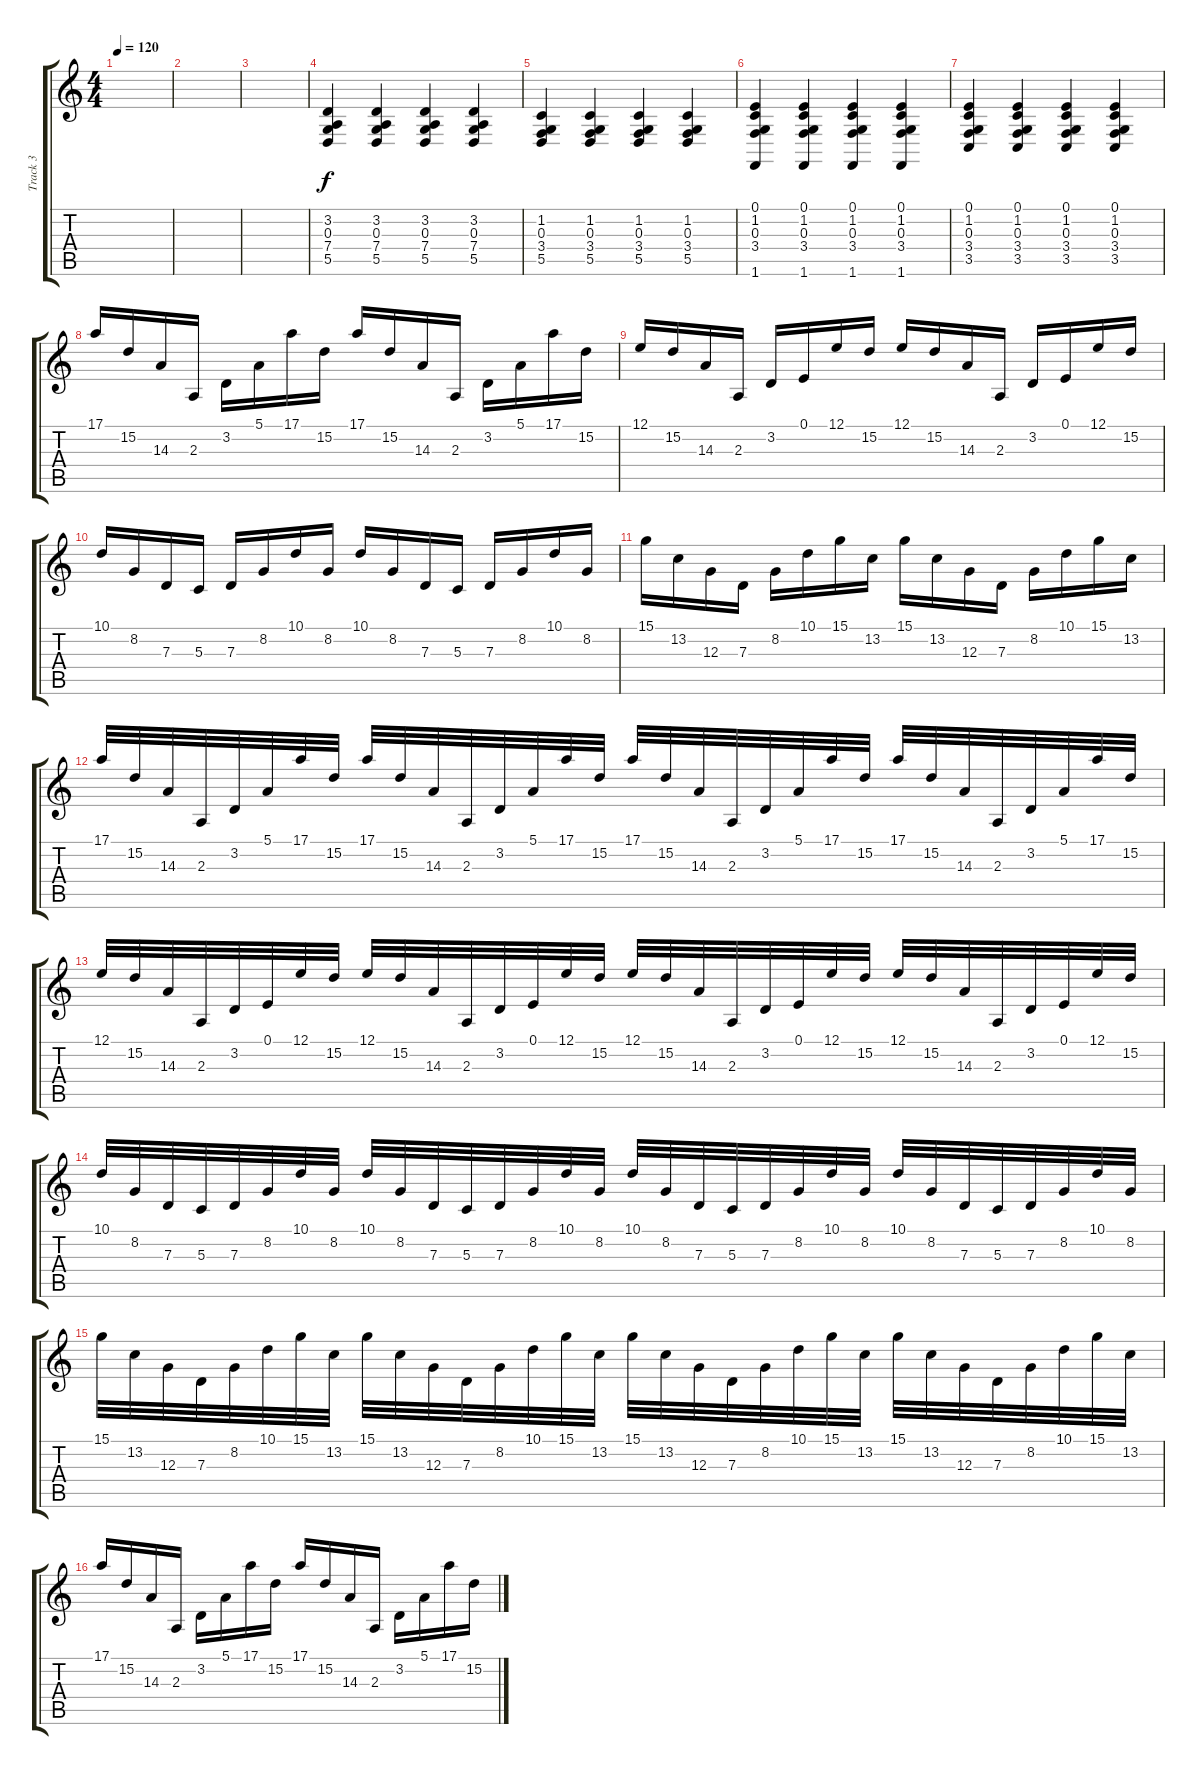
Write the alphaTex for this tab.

\track ("Track 3" "Track 3") {instrument electricgrandpiano}
\staff {score tabs}
\tuning (E4 B3 G3 D3 A2 E2) {hide}
\ts (4 4)
\tempo 120
\clef g2
\ks c
|
|
|
(3.2 0.3 7.4 5.5).4 (3.2 0.3 7.4 5.5).4 (3.2 0.3 7.4 5.5).4 (3.2 0.3 7.4 5.5).4 |
(1.2 0.3 3.4 5.5).4 (1.2 0.3 3.4 5.5).4 (1.2 0.3 3.4 5.5).4 (1.2 0.3 3.4 5.5).4 |
(0.1 1.2 0.3 3.4 1.6).4 (0.1 1.2 0.3 3.4 1.6).4 (0.1 1.2 0.3 3.4 1.6).4 (0.1 1.2 0.3 3.4 1.6).4 |
(0.1 1.2 0.3 3.4 3.5).4 (0.1 1.2 0.3 3.4 3.5).4 (0.1 1.2 0.3 3.4 3.5).4 (0.1 1.2 0.3 3.4 3.5).4 |
17.1.16 15.2.16 14.3.16 2.3.16 3.2.16 5.1.16 17.1.16 15.2.16 17.1.16 15.2.16 14.3.16 2.3.16 3.2.16 5.1.16 17.1.16 15.2.16 |
12.1.16 15.2.16 14.3.16 2.3.16 3.2.16 0.1.16 12.1.16 15.2.16 12.1.16 15.2.16 14.3.16 2.3.16 3.2.16 0.1.16 12.1.16 15.2.16 |
10.1.16 8.2.16 7.3.16 5.3.16 7.3.16 8.2.16 10.1.16 8.2.16 10.1.16 8.2.16 7.3.16 5.3.16 7.3.16 8.2.16 10.1.16 8.2.16 |
15.1.16 13.2.16 12.3.16 7.3.16 8.2.16 10.1.16 15.1.16 13.2.16 15.1.16 13.2.16 12.3.16 7.3.16 8.2.16 10.1.16 15.1.16 13.2.16 |
17.1.32 15.2.32 14.3.32 2.3.32 3.2.32 5.1.32 17.1.32 15.2.32 17.1.32 15.2.32 14.3.32 2.3.32 3.2.32 5.1.32 17.1.32 15.2.32 17.1.32 15.2.32 14.3.32 2.3.32 3.2.32 5.1.32 17.1.32 15.2.32 17.1.32 15.2.32 14.3.32 2.3.32 3.2.32 5.1.32 17.1.32 15.2.32 |
12.1.32 15.2.32 14.3.32 2.3.32 3.2.32 0.1.32 12.1.32 15.2.32 12.1.32 15.2.32 14.3.32 2.3.32 3.2.32 0.1.32 12.1.32 15.2.32 12.1.32 15.2.32 14.3.32 2.3.32 3.2.32 0.1.32 12.1.32 15.2.32 12.1.32 15.2.32 14.3.32 2.3.32 3.2.32 0.1.32 12.1.32 15.2.32 |
10.1.32 8.2.32 7.3.32 5.3.32 7.3.32 8.2.32 10.1.32 8.2.32 10.1.32 8.2.32 7.3.32 5.3.32 7.3.32 8.2.32 10.1.32 8.2.32 10.1.32 8.2.32 7.3.32 5.3.32 7.3.32 8.2.32 10.1.32 8.2.32 10.1.32 8.2.32 7.3.32 5.3.32 7.3.32 8.2.32 10.1.32 8.2.32 |
15.1.32 13.2.32 12.3.32 7.3.32 8.2.32 10.1.32 15.1.32 13.2.32 15.1.32 13.2.32 12.3.32 7.3.32 8.2.32 10.1.32 15.1.32 13.2.32 15.1.32 13.2.32 12.3.32 7.3.32 8.2.32 10.1.32 15.1.32 13.2.32 15.1.32 13.2.32 12.3.32 7.3.32 8.2.32 10.1.32 15.1.32 13.2.32 |
17.1.16 15.2.16 14.3.16 2.3.16 3.2.16 5.1.16 17.1.16 15.2.16 17.1.16 15.2.16 14.3.16 2.3.16 3.2.16 5.1.16 17.1.16 15.2.16
